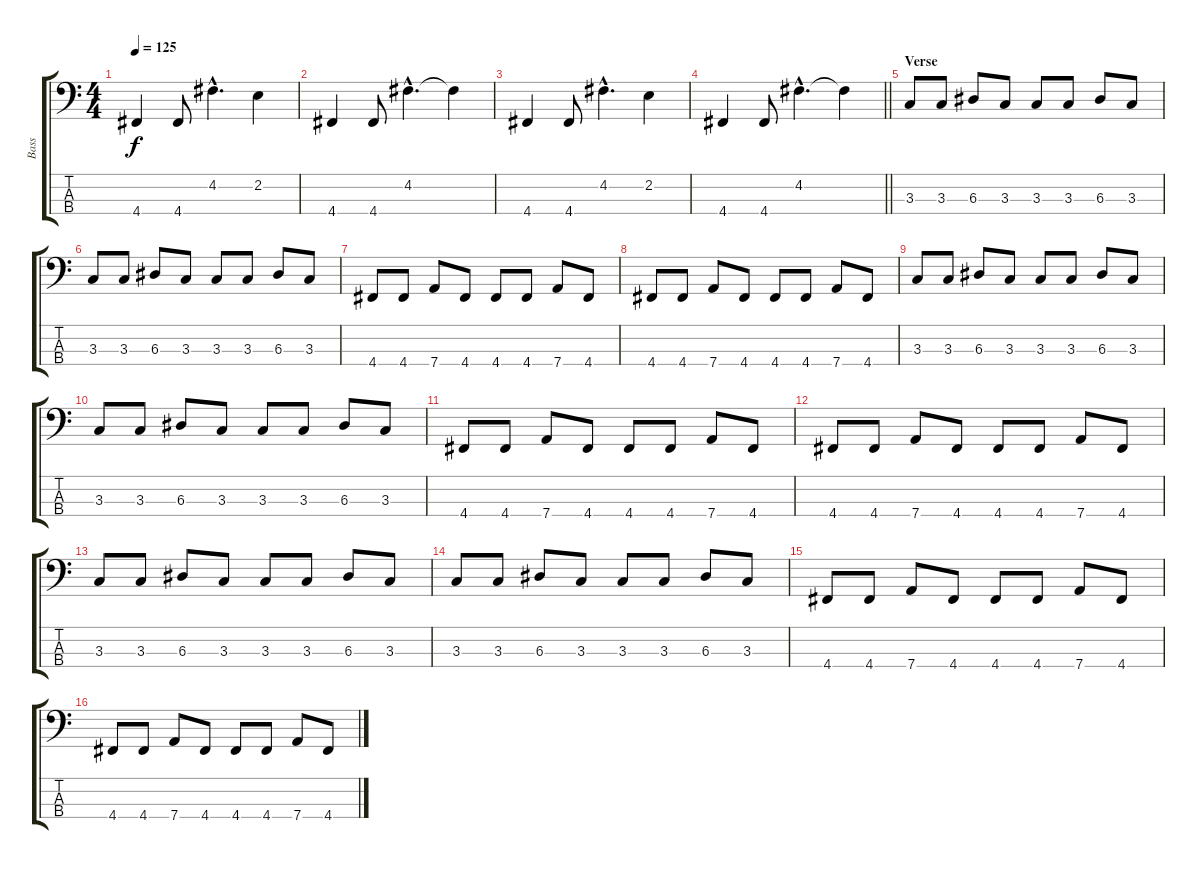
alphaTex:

\track ("Bass" "Bass") {instrument electricbasspick}
\staff {score tabs}
\tuning (G2 D2 A1 D1) {hide}
\ts (4 4)
\tempo 125
\clef f4
\ks c
4.4.4{dy f} 4.4.8 4.2{hac}.4{d} 2.2.4 |
4.4.4 4.4.8 4.2{hac}.4{d} 4.2{t}.4 |
4.4.4 4.4.8 4.2{hac}.4{d} 2.2.4 |
\barLineRight lightlight
4.4.4 4.4.8 4.2{hac}.4{d} 4.2{t}.4 |
\section ("" "Verse")
3.3.8 3.3.8 6.3.8 3.3.8 3.3.8 3.3.8 6.3.8 3.3.8 |
3.3.8 3.3.8 6.3.8 3.3.8 3.3.8 3.3.8 6.3.8 3.3.8 |
4.4.8 4.4.8 7.4.8 4.4.8 4.4.8 4.4.8 7.4.8 4.4.8 |
4.4.8 4.4.8 7.4.8 4.4.8 4.4.8 4.4.8 7.4.8 4.4.8 |
3.3.8 3.3.8 6.3.8 3.3.8 3.3.8 3.3.8 6.3.8 3.3.8 |
3.3.8 3.3.8 6.3.8 3.3.8 3.3.8 3.3.8 6.3.8 3.3.8 |
4.4.8 4.4.8 7.4.8 4.4.8 4.4.8 4.4.8 7.4.8 4.4.8 |
4.4.8 4.4.8 7.4.8 4.4.8 4.4.8 4.4.8 7.4.8 4.4.8 |
3.3.8 3.3.8 6.3.8 3.3.8 3.3.8 3.3.8 6.3.8 3.3.8 |
3.3.8 3.3.8 6.3.8 3.3.8 3.3.8 3.3.8 6.3.8 3.3.8 |
4.4.8 4.4.8 7.4.8 4.4.8 4.4.8 4.4.8 7.4.8 4.4.8 |
4.4.8 4.4.8 7.4.8 4.4.8 4.4.8 4.4.8 7.4.8 4.4.8
